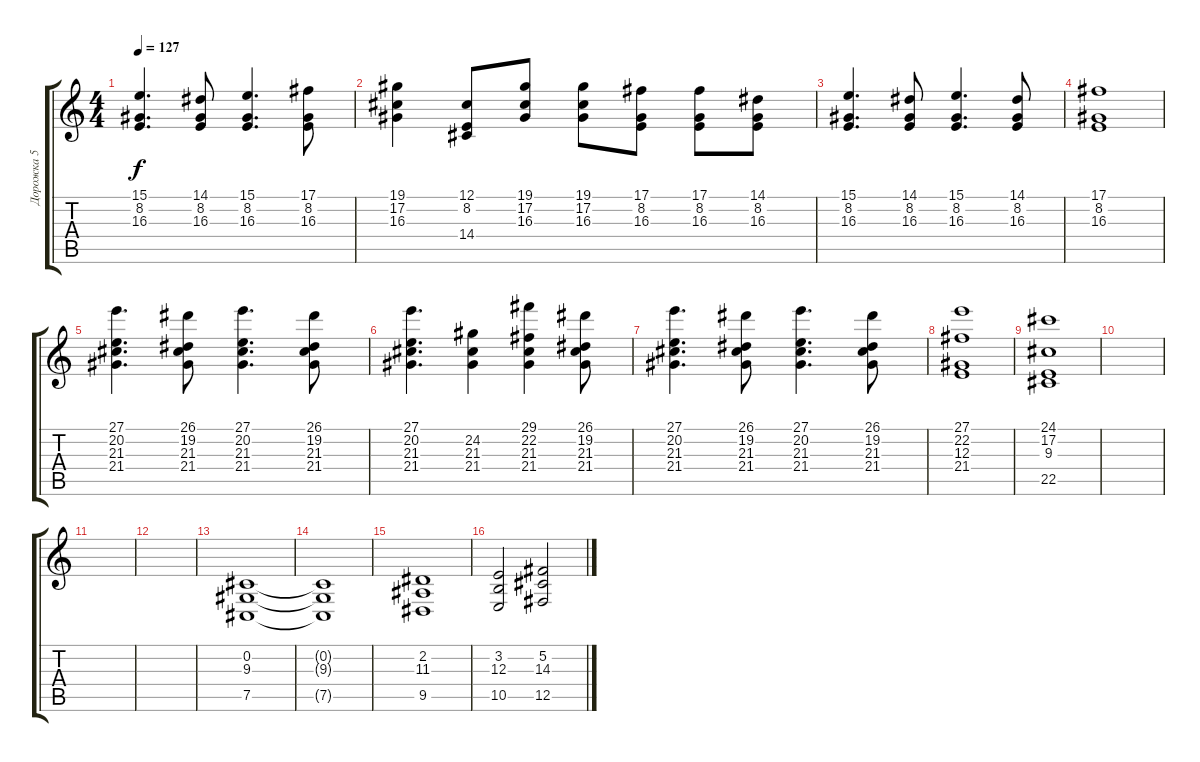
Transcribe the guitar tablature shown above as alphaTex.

\track ("Дорожка 5" "Дорожка 5") {instrument tremolostrings}
\staff {score tabs}
\tuning (Db4 Ab3 E3 B2 Gb2 Db2) {hide}
\ts (4 4)
\tempo 127
\clef g2
\ks c
(15.1 8.2 16.3).4{d dy f} (14.1 8.2 16.3).8 (15.1 8.2 16.3).4{d} (17.1 8.2 16.3).8 |
(19.1 17.2 16.3).4 (12.1 8.2 14.4).8 (19.1 17.2 16.3).8 (19.1 17.2 16.3).8 (17.1 8.2 16.3).8 (17.1 8.2 16.3).8 (14.1 8.2 16.3).8 |
(15.1 8.2 16.3).4{d} (14.1 8.2 16.3).8 (15.1 8.2 16.3).4{d} (14.1 8.2 16.3).8 |
(17.1 8.2 16.3).1 |
(27.1 20.2 21.3 21.4).4{d} (26.1 19.2 21.3 21.4).8 (27.1 20.2 21.3 21.4).4{d} (26.1 19.2 21.3 21.4).8 |
(27.1 20.2 21.3 21.4).4{d} (24.2 21.3 21.4).4 (29.1 22.2 21.3 21.4).4 (26.1 19.2 21.3 21.4).8 |
(27.1 20.2 21.3 21.4).4{d} (26.1 19.2 21.3 21.4).8 (27.1 20.2 21.3 21.4).4{d} (26.1 19.2 21.3 21.4).8 |
(27.1 22.2 12.3 21.4).1 |
(24.1 17.2 9.3 22.5).1 |
|
|
|
(0.2 9.3 7.5).1 |
(0.2{t} 9.3{t} 7.5{t}).1 |
(2.2 11.3 9.5).1 |
(3.2 12.3 10.5).2 (5.2 14.3 12.5).2
